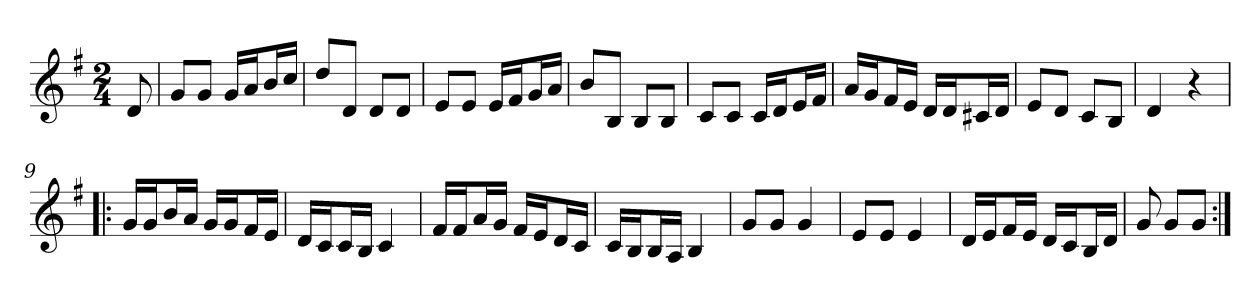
**kern
*part1
*staff1
*clefG2
*k[f#]
*G:
*M2/4
*MM120
=
8d
=1
8g/L
8g/J
16g/LL
16a/J
16b/L
16cc/JJ
=2
8dd/L
8d/J
8d/L
8d/J
=3
8e/L
8e/J
16e/LL
16f#/J
16g/L
16a/JJ
=4
8b/L
8B/J
8B/L
8B/J
=5
8c/L
8c/J
16c/LL
16d/J
16e/L
16f#/JJ
=6
16a/LL
16g/J
16f#/L
16e/JJ
16d/LL
16d/J
16c#X/L
16d/JJ
=7
8e/L
8d/J
8c/L
8B/J
=8
4d
4r
=9!|:
16g/LL
16g/J
16b/L
16a/JJ
16g/LL
16g/J
16f#/L
16e/JJ
=10
16d/LL
16c/J
16c/L
16B/JJ
4c
=11
16f#/LL
16f#/J
16a/L
16g/JJ
16f#/LL
16e/J
16d/L
16c/JJ
=12
16c/LL
16B/J
16B/L
16A/JJ
4B
=13
8g/L
8g/J
4g
=14
8e/L
8e/J
4e
=15
16d/LL
16e/J
16f#/L
16e/JJ
16d/LL
16c/J
16B/L
16d/JJ
=16
8g
8g/L
8g/J
=:|!
*-
